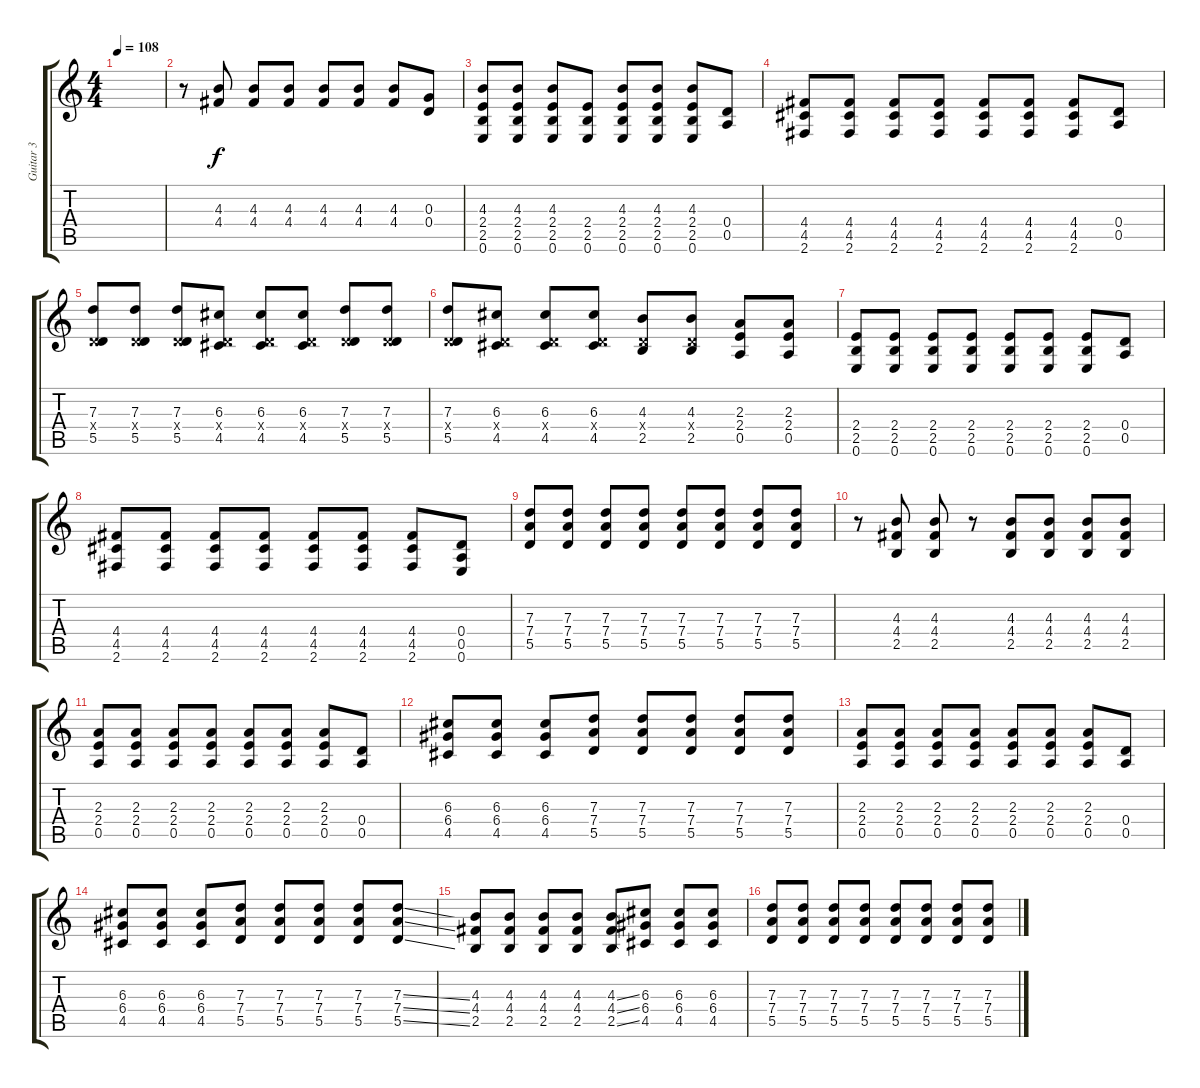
\track ("Guitar 3" "Guitar 3") {instrument distortionguitar}
\staff {score tabs}
\tuning (E4 B3 G3 D3 A2 E2) {hide}
\ts (4 4)
\tempo 108
\clef g2
\ks c
|
r.8 (4.3 4.4).8 (4.3 4.4).8 (4.3 4.4).8 (4.3 4.4).8 (4.3 4.4).8 (4.3 4.4).8 (0.3 0.4).8 |
(4.3 2.4 2.5 0.6).8 (4.3 2.4 2.5 0.6).8 (4.3 2.4 2.5 0.6).8 (2.4 2.5 0.6).8 (4.3 2.4 2.5 0.6).8 (4.3 2.4 2.5 0.6).8 (4.3 2.4 2.5 0.6).8 (0.4 0.5).8 |
(4.4 4.5 2.6).8 (4.4 4.5 2.6).8 (4.4 4.5 2.6).8 (4.4 4.5 2.6).8 (4.4 4.5 2.6).8 (4.4 4.5 2.6).8 (4.4 4.5 2.6).8 (0.4 0.5).8 |
(7.3 0.4{x} 5.5).8 (7.3 0.4{x} 5.5).8 (7.3 0.4{x} 5.5).8 (6.3 0.4{x} 4.5).8 (6.3 0.4{x} 4.5).8 (6.3 0.4{x} 4.5).8 (7.3 0.4{x} 5.5).8 (7.3 0.4{x} 5.5).8 |
(7.3 0.4{x} 5.5).8 (6.3 0.4{x} 4.5).8 (6.3 0.4{x} 4.5).8 (6.3 0.4{x} 4.5).8 (4.3 0.4{x} 2.5).8 (4.3 0.4{x} 2.5).8 (2.3 2.4 0.5).8 (2.3 2.4 0.5).8 |
(2.4 2.5 0.6).8 (2.4 2.5 0.6).8 (2.4 2.5 0.6).8 (2.4 2.5 0.6).8 (2.4 2.5 0.6).8 (2.4 2.5 0.6).8 (2.4 2.5 0.6).8 (0.4 0.5).8 |
(4.4 4.5 2.6).8 (4.4 4.5 2.6).8 (4.4 4.5 2.6).8 (4.4 4.5 2.6).8 (4.4 4.5 2.6).8 (4.4 4.5 2.6).8 (4.4 4.5 2.6).8 (0.4 0.5 0.6).8 |
(7.3 7.4 5.5).8 (7.3 7.4 5.5).8 (7.3 7.4 5.5).8 (7.3 7.4 5.5).8 (7.3 7.4 5.5).8 (7.3 7.4 5.5).8 (7.3 7.4 5.5).8 (7.3 7.4 5.5).8 |
r.8 (4.3 4.4 2.5).8 (4.3 4.4 2.5).8 r.8 (4.3 4.4 2.5).8 (4.3 4.4 2.5).8 (4.3 4.4 2.5).8 (4.3 4.4 2.5).8 |
(2.3 2.4 0.5).8 (2.3 2.4 0.5).8 (2.3 2.4 0.5).8 (2.3 2.4 0.5).8 (2.3 2.4 0.5).8 (2.3 2.4 0.5).8 (2.3 2.4 0.5).8 (0.4 0.5).8 |
(6.3 6.4 4.5).8 (6.3 6.4 4.5).8 (6.3 6.4 4.5).8 (7.3 7.4 5.5).8 (7.3 7.4 5.5).8 (7.3 7.4 5.5).8 (7.3 7.4 5.5).8 (7.3 7.4 5.5).8 |
(2.3 2.4 0.5).8 (2.3 2.4 0.5).8 (2.3 2.4 0.5).8 (2.3 2.4 0.5).8 (2.3 2.4 0.5).8 (2.3 2.4 0.5).8 (2.3 2.4 0.5).8 (0.4 0.5).8 |
(6.3 6.4 4.5).8 (6.3 6.4 4.5).8 (6.3 6.4 4.5).8 (7.3 7.4 5.5).8 (7.3 7.4 5.5).8 (7.3 7.4 5.5).8 (7.3 7.4 5.5).8 (7.3{ss} 7.4{ss} 5.5{ss}).8 |
(4.3 4.4 2.5).8 (4.3 4.4 2.5).8 (4.3 4.4 2.5).8 (4.3 4.4 2.5).8 (4.3{ss} 4.4{ss} 2.5{ss}).8 (6.3 6.4 4.5).8 (6.3 6.4 4.5).8 (6.3 6.4 4.5).8 |
(7.3 7.4 5.5).8 (7.3 7.4 5.5).8 (7.3 7.4 5.5).8 (7.3 7.4 5.5).8 (7.3 7.4 5.5).8 (7.3 7.4 5.5).8 (7.3 7.4 5.5).8 (7.3{ss} 7.4{ss} 5.5{ss}).8
